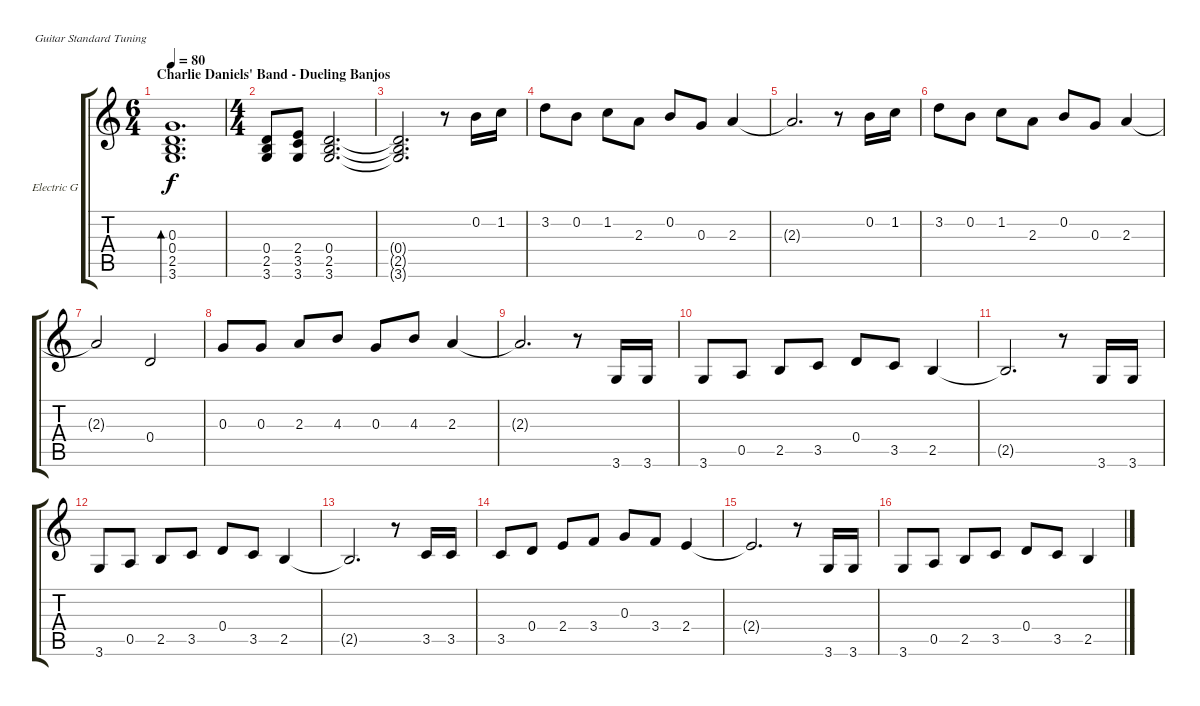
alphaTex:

\defaultSystemsLayout 4
\bracketExtendMode groupsimilarinstruments
\firstSystemTrackNameOrientation horizontal
\otherSystemsTrackNameOrientation horizontal
\track ("Electric Guitar" "Electric G") {instrument electricguitarclean}
\staff {score tabs}
\tuning (E4 B3 G3 D3 A2 E2)
\ts (6 4)
\section ("" "Charlie Daniels' Band - Dueling Banjos")
\tempo 80
\clef g2
\ks c
(0.3 0.4 2.5 3.6).1{d bd 30 dy f} |
\ts (4 4)
(0.4 2.5 3.6).8 (2.4 3.5 3.6).8 (0.4 2.5 3.6).2{d} |
(0.4{t} 2.5{t} 3.6{t}).2{d} r.8 0.2.16 1.2.16 |
3.2.8 0.2.8 1.2.8 2.3.8 0.2.8 0.3.8 2.3.4 |
2.3{t}.2{d} r.8 0.2.16 1.2.16 |
3.2.8 0.2.8 1.2.8 2.3.8 0.2.8 0.3.8 2.3.4 |
2.3{t}.2 0.4.2 |
0.3.8 0.3.8 2.3.8 4.3.8 0.3.8 4.3.8 2.3.4 |
2.3{t}.2{d} r.8 3.6.16 3.6.16 |
3.6.8 0.5.8 2.5.8 3.5.8 0.4.8 3.5.8 2.5.4 |
2.5{t}.2{d} r.8 3.6.16 3.6.16 |
3.6.8 0.5.8 2.5.8 3.5.8 0.4.8 3.5.8 2.5.4 |
2.5{t}.2{d} r.8 3.5.16 3.5.16 |
3.5.8 0.4.8 2.4.8 3.4.8 0.3.8 3.4.8 2.4.4 |
2.4{t}.2{d} r.8 3.6.16 3.6.16 |
3.6.8 0.5.8 2.5.8 3.5.8 0.4.8 3.5.8 2.5.4
